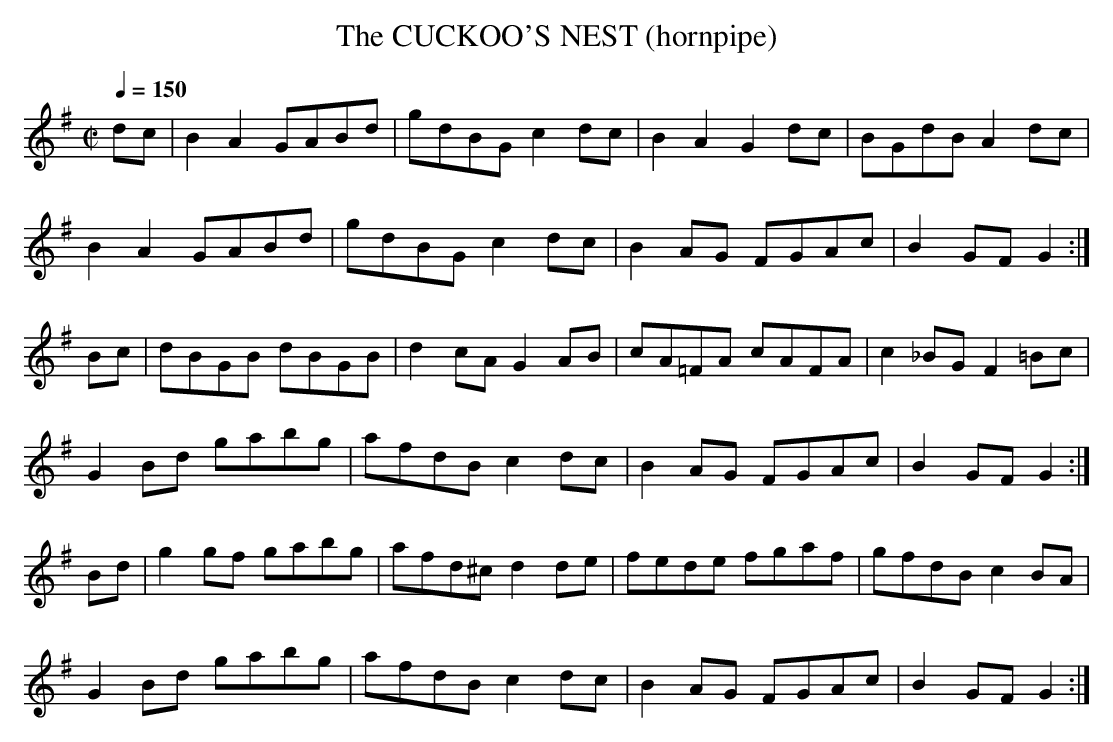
X:1
T:CUCKOO'S NEST (hornpipe), The
Q:1/4=150
M:C|
K:G
dc|B2A2 GABd|gdBG c2 dc|B2A2 G2 dc|BGdB A2 dc|
B2A2 GABd|gdBG c2 dc|B2AG FGAc|B2GF G2 :|
Bc|dBGB dBGB|d2cA G2 AB|cA=FA cAFA|c2_BG F2=Bc|
G2Bd gabg|afdB c2 dc|B2AG FGAc|B2GF G2 :|
Bd|g2 gf gabg|afd^c d2 de|fede fgaf|gfdB c2 BA|
G2 Bd gabg|afdB c2 dc|B2AG FGAc|B2GF G2 :|
